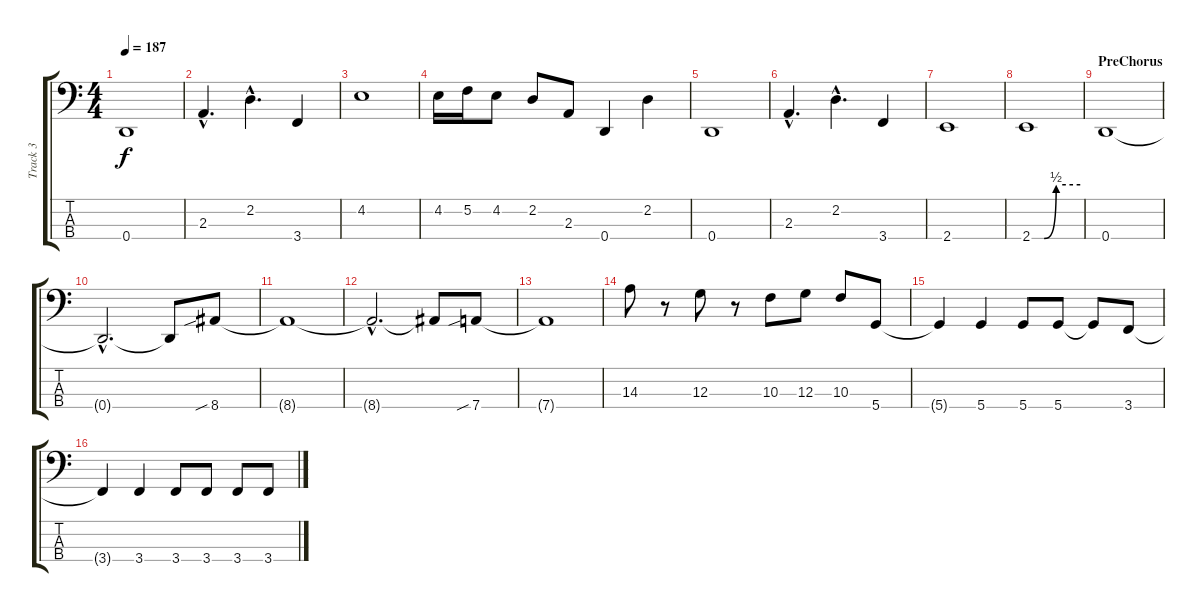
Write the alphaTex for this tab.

\track ("Track 3" "Track 3") {instrument electricbassfinger}
\staff {score tabs}
\tuning (F2 C2 G1 D1) {hide}
\ts (4 4)
\tempo 187
\clef f4
\ks c
0.4.1{dy f} |
2.3{hac}.4{d} 2.2{hac}.4{d} 3.4.4 |
4.2.1 |
4.2.16 5.2.16 4.2.8 2.2.8 2.3.8 0.4.4 2.2.4 |
0.4.1 |
2.3{hac}.4{d} 2.2{hac}.4{d} 3.4.4 |
2.4.1 |
2.4{be (custom 0 0 15 0 30 2 60 2)}.1 |
\section ("" "PreChorus")
0.4.1 |
0.4{hac t}.2{d} 0.4{t}.8 8.4{sib}.8 |
8.4{t}.1 |
8.4{hac t}.2{d} 8.4{t}.8 7.4{sib}.8 |
7.4{t}.1 |
14.3.8 r.8 12.3.8 r.8 10.3.8 12.3.8 10.3.8 5.4.8 |
5.4{t}.4 5.4.4 5.4.8 5.4.8 5.4{t}.8 3.4.8 |
3.4{t}.4 3.4.4 3.4.8 3.4.8 3.4.8 3.4.8
